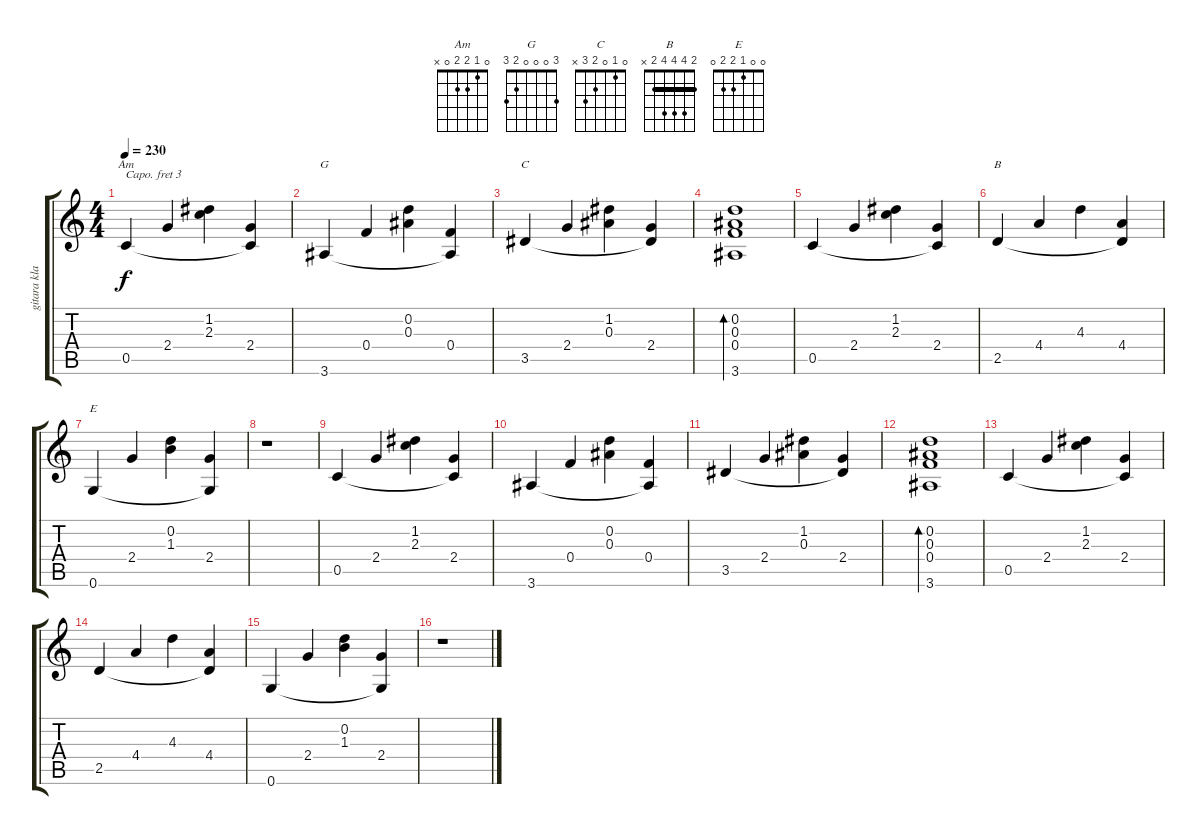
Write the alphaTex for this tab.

\track ("gitara klasyczna (K. Myszkowski)" "gitara kla") {instrument acousticguitarnylon}
\staff {score tabs}
\capo 3
\tuning (E4 B3 G3 D3 A2 E2) {hide}
\chord ("Am" 0 1 2 2 0 x)
\chord ("G" 3 0 0 0 2 3)
\chord ("C" 0 1 0 2 3 x)
\chord ("B" 2 4 4 4 2 x) {barre 2}
\chord ("E" 0 0 1 2 2 0)
\ts (4 4)
\tempo 230
\clef g2
\ks c
0.5.4{ch "Am" dy f instrument acousticguitarnylon} 2.4.4 (1.2 2.3).4 (2.4 0.5{t}).4 |
3.6.4{ch "G"} 0.4.4 (0.2 0.3).4 (0.4 3.6{t}).4 |
3.5.4{ch "C"} 2.4.4 (1.2 0.3).4 (2.4 3.5{t}).4 |
(0.2 0.3 0.4 3.6).1{bd 480} |
0.5.4 2.4.4 (1.2 2.3).4 (2.4 0.5{t}).4 |
2.5.4{ch "B"} 4.4.4 4.3.4 (4.4 2.5{t}).4 |
0.6.4{ch "E"} 2.4.4 (0.2 1.3).4 (2.4 0.6{t}).4 |
r.1 |
0.5.4 2.4.4 (1.2 2.3).4 (2.4 0.5{t}).4 |
3.6.4 0.4.4 (0.2 0.3).4 (0.4 3.6{t}).4 |
3.5.4 2.4.4 (1.2 0.3).4 (2.4 3.5{t}).4 |
(0.2 0.3 0.4 3.6).1{bd 480} |
0.5.4 2.4.4 (1.2 2.3).4 (2.4 0.5{t}).4 |
2.5.4 4.4.4 4.3.4 (4.4 2.5{t}).4 |
0.6.4 2.4.4 (0.2 1.3).4 (2.4 0.6{t}).4 |
r.1
